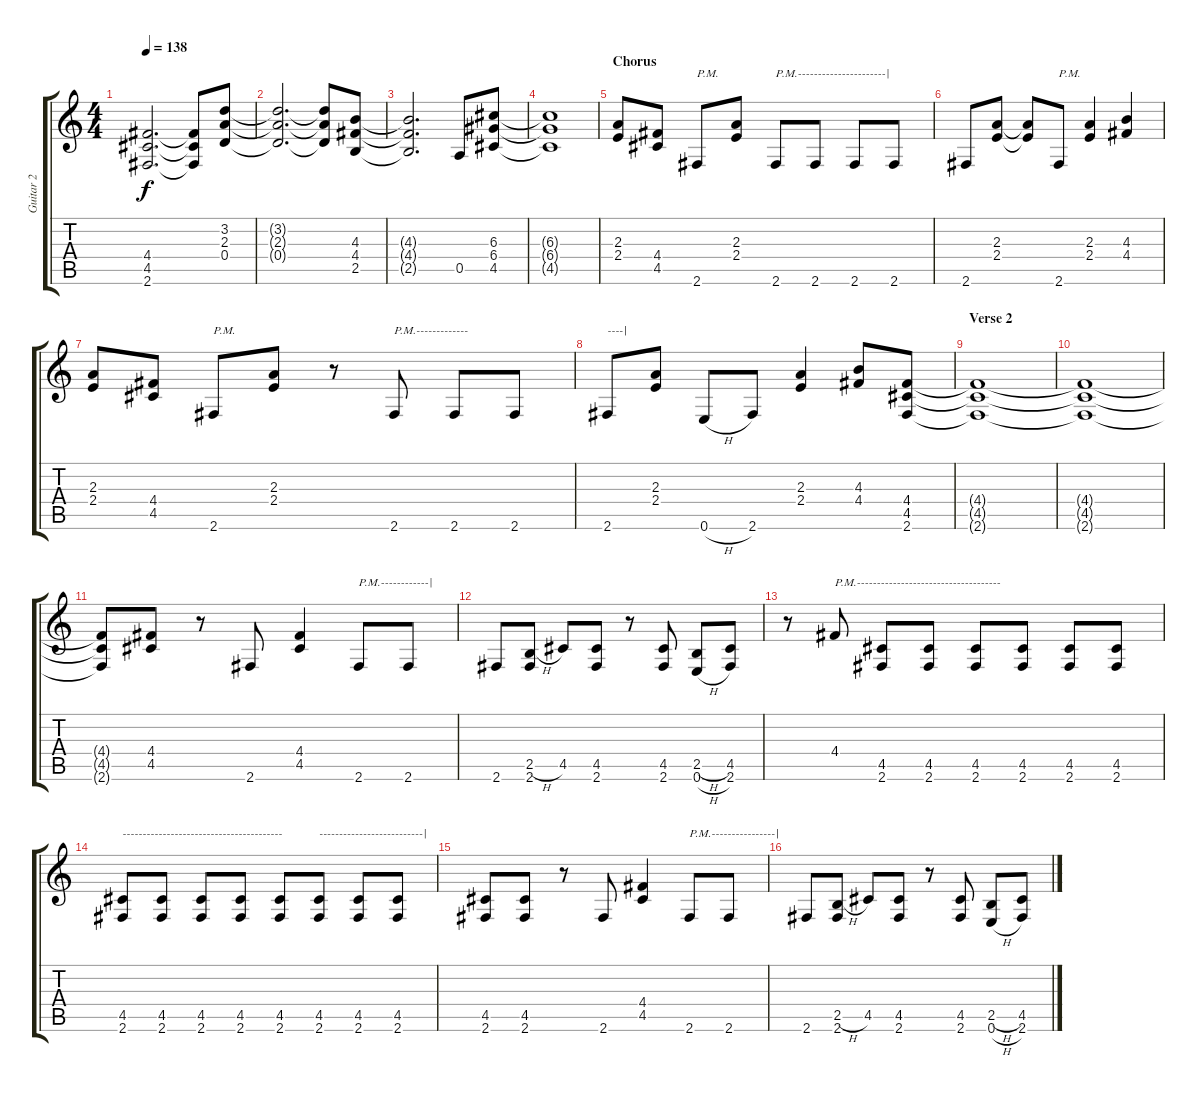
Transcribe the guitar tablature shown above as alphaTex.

\track ("Guitar 2" "Guitar 2") {instrument overdrivenguitar}
\staff {score tabs}
\tuning (E4 B3 G3 D3 A2 E2) {hide}
\ts (4 4)
\tempo 138
\clef g2
\ks c
(4.4{t} 4.5{t} 2.6{t}).2{d dy f} (4.4{t} 4.5{t} 2.6{t}).8 (3.2 2.3 0.4).8 |
(3.2{t} 2.3{t} 0.4{t}).2{d} (3.2{t} 2.3{t} 0.4{t}).8 (4.3 4.4 2.5).8 |
(4.3{t} 4.4{t} 2.5{t}).2{d} 0.5.8 (6.3 6.4 4.5).8 |
(6.3{t} 6.4{t} 4.5{t}).1 |
\section ("" "Chorus")
(2.3 2.4).8 (4.4 4.5).8 2.6.8{txt "P.M."} (2.3 2.4).8 2.6.8{txt "P.M.----------------------|"} 2.6.8 2.6.8 2.6.8 |
2.6.8 (2.3 2.4).8 (2.3{t} 2.4{t}).8 2.6.8{txt "P.M."} (2.3 2.4).4 (4.3 4.4).4 |
(2.3 2.4).8 (4.4 4.5).8 2.6.8{txt "P.M."} (2.3 2.4).8 r.8 2.6.8{txt "P.M.-------------"} 2.6.8 2.6.8 |
2.6.8{txt "----|"} (2.3 2.4).8 0.6{h}.8 2.6.8 (2.3 2.4).4 (4.3 4.4).8 (4.4 4.5 2.6).8 |
\section ("" "Verse 2")
(4.4{t} 4.5{t} 2.6{t}).1 |
(4.4{t} 4.5{t} 2.6{t}).1 |
(4.4{t} 4.5{t} 2.6{t}).8 (4.4 4.5).8 r.8 2.6.8 (4.4 4.5).4 2.6.8{txt "P.M.------------|"} 2.6.8 |
2.6.8 (2.5{h} 2.6).8 4.5.8 (4.5 2.6).8 r.8 (4.5 2.6).8 (2.5{h} 0.6{h}).8 (4.5 2.6).8 |
r.8 4.4.8{txt "P.M.------------------------------------"} (4.5 2.6).8 (4.5 2.6).8 (4.5 2.6).8 (4.5 2.6).8 (4.5 2.6).8 (4.5 2.6).8 |
(4.5 2.6).8{txt "----------------------------------------"} (4.5 2.6).8 (4.5 2.6).8 (4.5 2.6).8 (4.5 2.6).8 (4.5 2.6).8{txt "--------------------------|"} (4.5 2.6).8 (4.5 2.6).8 |
(4.5 2.6).8 (4.5 2.6).8 r.8 2.6.8 (4.4 4.5).4 2.6.8{txt "P.M.----------------|"} 2.6.8 |
2.6.8 (2.5{h} 2.6).8 4.5.8 (4.5 2.6).8 r.8 (4.5 2.6).8 (2.5{h} 0.6{h}).8 (4.5 2.6).8
